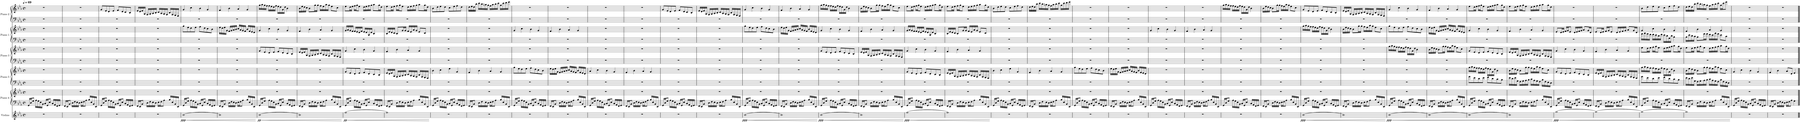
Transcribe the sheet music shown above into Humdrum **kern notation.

**kern	**dynam	**kern	**kern	**kern	**kern	**kern	**kern	**kern	**kern	**kern	**kern
*part6	*part6	*part5	*part5	*part4	*part4	*part3	*part3	*part2	*part2	*part1	*part1
*staff11	*staff11	*staff10	*staff9	*staff8	*staff7	*staff6	*staff5	*staff4	*staff3	*staff2	*staff1
*I"Violins	*	*I"Piano 4	*	*I"Piano 5	*	*I"Piano 3	*	*I"Piano 1	*	*I"Piano 2	*
*I'Vlns.	*	*I'Pno. 4	*	*I'Pno. 5	*	*I'Pno. 3	*	*I'Pno. 1	*	*I'Pno. 2	*
*clefG2	*	*clefF4	*clefG2	*clefF4	*clefG2	*clefF4	*clefG2	*clefF4	*clefG2	*clefF4	*clefG2
*k[b-e-a-]	*	*k[b-e-a-]	*k[b-e-a-]	*k[b-e-a-]	*k[b-e-a-]	*k[b-e-a-]	*k[b-e-a-]	*k[b-e-a-]	*k[b-e-a-]	*k[b-e-a-]	*k[b-e-a-]
*M4/4	*	*M4/4	*M4/4	*M4/4	*M4/4	*M4/4	*M4/4	*M4/4	*M4/4	*M4/4	*M4/4
*met(c)	*	*met(c)	*met(c)	*met(c)	*met(c)	*met(c)	*met(c)	*met(c)	*met(c)	*met(c)	*met(c)
*MM69	*	*MM69	*MM69	*MM69	*MM69	*MM69	*MM69	*MM69	*MM69	*MM69	*MM69
=1	=1	=1	=1	=1	=1	=1	=1	=1	=1	=1	=1
1r	.	16GG/LL	1r	1r	1r	1r	1r	1r	1r	1r	1r
.	.	16D/J	.	.	.	.	.	.	.	.	.
.	.	8G/J	.	.	.	.	.	.	.	.	.
.	.	16A-\LL	.	.	.	.	.	.	.	.	.
.	.	16G\	.	.	.	.	.	.	.	.	.
.	.	16E-\	.	.	.	.	.	.	.	.	.
.	.	16BB-\JJ	.	.	.	.	.	.	.	.	.
.	.	16C/LL	.	.	.	.	.	.	.	.	.
.	.	16GG/J	.	.	.	.	.	.	.	.	.
.	.	8E-/J	.	.	.	.	.	.	.	.	.
.	.	16C/LL	.	.	.	.	.	.	.	.	.
.	.	16AA-/	.	.	.	.	.	.	.	.	.
.	.	16FF/	.	.	.	.	.	.	.	.	.
.	.	16GG/JJ	.	.	.	.	.	.	.	.	.
=2	=2	=2	=2	=2	=2	=2	=2	=2	=2	=2	=2
1r	.	16FF/LL	1r	1r	1r	1r	1r	1r	1r	1r	1r
.	.	16EE-/J	.	.	.	.	.	.	.	.	.
.	.	8BB-/J	.	.	.	.	.	.	.	.	.
.	.	16D\LL	.	.	.	.	.	.	.	.	.
.	.	16F\	.	.	.	.	.	.	.	.	.
.	.	16E-\	.	.	.	.	.	.	.	.	.
.	.	16D\JJ	.	.	.	.	.	.	.	.	.
.	.	16E-\LL	.	.	.	.	.	.	.	.	.
.	.	16F\J	.	.	.	.	.	.	.	.	.
.	.	8A-\J	.	.	.	.	.	.	.	.	.
.	.	16B-/LL	.	.	.	.	.	.	.	.	.
.	.	16E-/	.	.	.	.	.	.	.	.	.
.	.	16BB-/	.	.	.	.	.	.	.	.	.
.	.	16EE-/JJ	.	.	.	.	.	.	.	.	.
=3	=3	=3	=3	=3	=3	=3	=3	=3	=3	=3	=3
1r	.	16GG/LL	1r	1r	1r	1r	1r	1r	1r	1r	8g/L
.	.	16D/J	.	.	.	.	.	.	.	.	.
.	.	8G/J	.	.	.	.	.	.	.	.	8e-/
.	.	16A-\LL	.	.	.	.	.	.	.	.	8d/
.	.	16G\	.	.	.	.	.	.	.	.	.
.	.	16E-\	.	.	.	.	.	.	.	.	8e-/J
.	.	16BB-\JJ	.	.	.	.	.	.	.	.	.
.	.	16C/LL	.	.	.	.	.	.	.	.	8f/L
.	.	16GG/J	.	.	.	.	.	.	.	.	.
.	.	8E-/J	.	.	.	.	.	.	.	.	8d/
.	.	16C/LL	.	.	.	.	.	.	.	.	8c/
.	.	16AA-/	.	.	.	.	.	.	.	.	.
.	.	16FF/	.	.	.	.	.	.	.	.	8B-/J
.	.	16GG/JJ	.	.	.	.	.	.	.	.	.
=4	=4	=4	=4	=4	=4	=4	=4	=4	=4	=4	=4
1r	.	16FF/LL	1r	1r	1r	1r	1r	1r	1r	1r	16e-/LL
.	.	16EE-/J	.	.	.	.	.	.	.	.	16d/
.	.	8BB-/J	.	.	.	.	.	.	.	.	16e-/
.	.	.	.	.	.	.	.	.	.	.	16G/JJ
.	.	16D\LL	.	.	.	.	.	.	.	.	16F/LL
.	.	16F\	.	.	.	.	.	.	.	.	16G/
.	.	16E-\	.	.	.	.	.	.	.	.	16A-/
.	.	16D\JJ	.	.	.	.	.	.	.	.	16B-/JJ
.	.	16E-\LL	.	.	.	.	.	.	.	.	16c/LL
.	.	16F\J	.	.	.	.	.	.	.	.	16A-/
.	.	8A-\J	.	.	.	.	.	.	.	.	16G/
.	.	.	.	.	.	.	.	.	.	.	16F/JJ
.	.	16B-/LL	.	.	.	.	.	.	.	.	16B-/LL
.	.	16E-/	.	.	.	.	.	.	.	.	16F/
.	.	16BB-/	.	.	.	.	.	.	.	.	16E-/
.	.	16EE-/JJ	.	.	.	.	.	.	.	.	16D/JJ
=5	=5	=5	=5	=5	=5	=5	=5	=5	=5	=5	=5
!	!LO:HP:b	!	!	!	!	!	!	!	!	!	!
!	!LO:DY:n=1:b	!	!	!	!	!	!	!	!	!	!
[1b-	< ppp	16GG/LL	1r	1r	1r	1r	1r	1r	8gg\L	1r	4g/
.	.	16D/J	.	.	.	.	.	.	.	.	.
.	.	8G/J	.	.	.	.	.	.	8ee-\	.	.
.	.	16A-\LL	.	.	.	.	.	.	8dd\	.	4cc\
.	.	16G\	.	.	.	.	.	.	.	.	.
.	.	16E-\	.	.	.	.	.	.	8ee-\J	.	.
.	.	16BB-\JJ	.	.	.	.	.	.	.	.	.
.	.	16C/LL	.	.	.	.	.	.	8ff\L	.	4b-\
.	.	16GG/J	.	.	.	.	.	.	.	.	.
.	.	8E-/J	.	.	.	.	.	.	8dd\	.	.
.	.	16C/LL	.	.	.	.	.	.	8cc\	.	4g/
.	.	16AA-/	.	.	.	.	.	.	.	.	.
.	.	16FF/	.	.	.	.	.	.	8b-\J	.	.
.	.	16GG/JJ	.	.	.	.	.	.	.	.	.
=6	=6	=6	=6	=6	=6	=6	=6	=6	=6	=6	=6
1b-]	.	16FF/LL	1r	1r	1r	1r	1r	1r	16ee-\LL	1r	4f/
.	.	16EE-/J	.	.	.	.	.	.	16dd\	.	.
.	.	8BB-/J	.	.	.	.	.	.	16ee-\	.	.
.	.	.	.	.	.	.	.	.	16g\JJ	.	.
.	.	16D\LL	.	.	.	.	.	.	16f/LL	.	4b-\
.	.	16F\	.	.	.	.	.	.	16g/	.	.
.	.	16E-\	.	.	.	.	.	.	16a-/	.	.
.	.	16D\JJ	.	.	.	.	.	.	16b-/JJ	.	.
.	.	16E-\LL	.	.	.	.	.	.	16cc/LL	.	4a-/
.	.	16F\J	.	.	.	.	.	.	16a-/	.	.
.	.	8A-\J	.	.	.	.	.	.	16g/	.	.
.	.	.	.	.	.	.	.	.	16f/JJ	.	.
.	.	16B-/LL	.	.	.	.	.	.	16b-/LL	.	4g/
.	.	16E-/	.	.	.	.	.	.	16f/	.	.
.	.	16BB-/	.	.	.	.	.	.	16e-/	.	.
.	.	16EE-/JJ	.	.	.	.	.	.	16d/JJ	.	.
.	[	.	.	.	.	.	.	.	.	.	.
=7	=7	=7	=7	=7	=7	=7	=7	=7	=7	=7	=7
!	!LO:HP:b	!	!	!	!	!	!	!	!	!	!
!	!LO:DY:n=1:b	!	!	!	!	!	!	!	!	!	!
[1b-	< pp	16GG/LL	1r	1r	1r	1r	8g/L	1r	4g/	1r	16gg\LL
.	.	16D/J	.	.	.	.	.	.	.	.	16aa-\
.	.	8G/J	.	.	.	.	8e-/	.	.	.	16gg\
.	.	.	.	.	.	.	.	.	.	.	16ff\JJ
.	.	16A-\LL	.	.	.	.	8d/	.	4cc\	.	16ff\LL
.	.	16G\	.	.	.	.	.	.	.	.	16ee-\
.	.	16E-\	.	.	.	.	8e-/J	.	.	.	16dd\
.	.	16BB-\JJ	.	.	.	.	.	.	.	.	16ff\JJ
.	.	16C/LL	.	.	.	.	8f/L	.	4b-\	.	16ee-\LL
.	.	16GG/J	.	.	.	.	.	.	.	.	16dd\
.	.	8E-/J	.	.	.	.	8d/	.	.	.	16g\
.	.	.	.	.	.	.	.	.	.	.	16dd\JJ
.	.	16C/LL	.	.	.	.	8c/	.	4g/	.	4b-\
.	.	16AA-/	.	.	.	.	.	.	.	.	.
.	.	16FF/	.	.	.	.	8B-/J	.	.	.	.
.	.	16GG/JJ	.	.	.	.	.	.	.	.	.
=8	=8	=8	=8	=8	=8	=8	=8	=8	=8	=8	=8
1b-]	.	16FF/LL	1r	1r	1r	1r	16e-/LL	1r	4f/	1r	16b-\LL
.	.	16EE-/J	.	.	.	.	16d/	.	.	.	16ee-\
.	.	8BB-/J	.	.	.	.	16e-/	.	.	.	16dd\
.	.	.	.	.	.	.	16G/JJ	.	.	.	16cc\JJ
.	.	16D\LL	.	.	.	.	16F/LL	.	4b-\	.	8b-\L
.	.	16F\	.	.	.	.	16G/	.	.	.	.
.	.	16E-\	.	.	.	.	16A-/	.	.	.	16gg\L
.	.	16D\JJ	.	.	.	.	16B-/JJ	.	.	.	16gg\JJ
.	.	16E-\LL	.	.	.	.	16c/LL	.	4a-/	.	16ff\LL
.	.	16F\J	.	.	.	.	16A-/	.	.	.	16ee-\
.	.	8A-\J	.	.	.	.	16G/	.	.	.	16aa-\
.	.	.	.	.	.	.	16F/JJ	.	.	.	16gg\JJ
.	.	16B-/LL	.	.	.	.	16B-/LL	.	4g/	.	8ee-\L
.	.	16E-/	.	.	.	.	16F/	.	.	.	.
.	.	16BB-/	.	.	.	.	16E-/	.	.	.	8cc\J
.	.	16EE-/JJ	.	.	.	.	16D/JJ	.	.	.	.
.	[	.	.	.	.	.	.	.	.	.	.
=9	=9	=9	=9	=9	=9	=9	=9	=9	=9	=9	=9
!	!LO:HP:b	!	!	!	!	!	!	!	!	!	!
!	!LO:DY:n=1:b	!	!	!	!	!	!	!	!	!	!
[1ff	< pp	16GG/LL	1r	1r	8g/L	1r	4g/	1r	16g/LL	1r	8ee-\L
.	.	16D/J	.	.	.	.	.	.	16a-/	.	.
.	.	8G/J	.	.	8e-/	.	.	.	16g/	.	16dd\L
.	.	.	.	.	.	.	.	.	16f/JJ	.	16ee-\JJ
.	.	16A-\LL	.	.	8d/	.	4cc\	.	16f/LL	.	16ff\LL
.	.	16G\	.	.	.	.	.	.	16e-/	.	16gg\J
.	.	16E-\	.	.	8e-/J	.	.	.	16d/	.	8ee-\J
.	.	16BB-\JJ	.	.	.	.	.	.	16f/JJ	.	.
.	.	16C/LL	.	.	8f/L	.	4b-\	.	16e-/LL	.	16dd\LL
.	.	16GG/J	.	.	.	.	.	.	16d/	.	16ee-\
.	.	8E-/J	.	.	8d/	.	.	.	16G/	.	16ff\
.	.	.	.	.	.	.	.	.	16d/JJ	.	16gg\JJ
.	.	16C/LL	.	.	8c/	.	4g/	.	4B-/	.	8aa-\L
.	.	16AA-/	.	.	.	.	.	.	.	.	.
.	.	16FF/	.	.	8B-/J	.	.	.	.	.	16gg\L
.	.	16GG/JJ	.	.	.	.	.	.	.	.	16dd\JJ
=10	=10	=10	=10	=10	=10	=10	=10	=10	=10	=10	=10
1ff]	.	16FF/LL	1r	1r	16e-/LL	1r	4f/	1r	16B-/LL	1r	8ee-\L
.	.	16EE-/J	.	.	16d/	.	.	.	16e-/	.	.
.	.	8BB-/J	.	.	16e-/	.	.	.	16d/	.	16dd\L
.	.	.	.	.	16G/JJ	.	.	.	16c/JJ	.	16ee-\JJ
.	.	16D\LL	.	.	16F/LL	.	4b-\	.	8B-/L	.	16ff\LL
.	.	16F\	.	.	16G/	.	.	.	.	.	16gg\J
.	.	16E-\	.	.	16A-/	.	.	.	16g/L	.	8ee-\J
.	.	16D\JJ	.	.	16B-/JJ	.	.	.	16g/JJ	.	.
.	.	16E-\LL	.	.	16c/LL	.	4a-/	.	16f/LL	.	16dd\LL
.	.	16F\J	.	.	16A-/	.	.	.	16e-/	.	16ee-\
.	.	8A-\J	.	.	16G/	.	.	.	16a-/	.	16ff\
.	.	.	.	.	16F/JJ	.	.	.	16g/JJ	.	16gg\JJ
.	.	16B-/LL	.	.	16B-/LL	.	4g/	.	8e-/L	.	8aa-\L
.	.	16E-/	.	.	16F/	.	.	.	.	.	.
.	.	16BB-/	.	.	16E-/	.	.	.	8c/J	.	16gg\L
.	.	16EE-/JJ	.	.	16D/JJ	.	.	.	.	.	16dd\JJ
.	[	.	.	.	.	.	.	.	.	.	.
=11	=11	=11	=11	=11	=11	=11	=11	=11	=11	=11	=11
1r	.	16GG/LL	1r	1r	4b-\	1r	1r	1r	1r	1r	8b-\L
.	.	16D/J	.	.	.	.	.	.	.	.	.
.	.	8G/J	.	.	.	.	.	.	.	.	8dd\
.	.	16A-\LL	.	.	4cc\	.	.	.	.	.	8ee-\
.	.	16G\	.	.	.	.	.	.	.	.	.
.	.	16E-\	.	.	.	.	.	.	.	.	8dd\J
.	.	16BB-\JJ	.	.	.	.	.	.	.	.	.
.	.	16C/LL	.	.	4ee-\	.	.	.	.	.	8cc\L
.	.	16GG/J	.	.	.	.	.	.	.	.	.
.	.	8E-/J	.	.	.	.	.	.	.	.	8ee-\
.	.	16C/LL	.	.	4g/	.	.	.	.	.	8ff\
.	.	16AA-/	.	.	.	.	.	.	.	.	.
.	.	16FF/	.	.	.	.	.	.	.	.	8dd\J
.	.	16GG/JJ	.	.	.	.	.	.	.	.	.
=12	=12	=12	=12	=12	=12	=12	=12	=12	=12	=12	=12
1r	.	16FF/LL	1r	1r	4f/	1r	1r	1r	1r	1r	16dd\LL
.	.	16EE-/J	.	.	.	.	.	.	.	.	16ee-\
.	.	8BB-/J	.	.	.	.	.	.	.	.	16dd\
.	.	.	.	.	.	.	.	.	.	.	16bb-\JJ
.	.	16D\LL	.	.	4b-\	.	.	.	.	.	16ccc\LL
.	.	16F\	.	.	.	.	.	.	.	.	16bb-\
.	.	16E-\	.	.	.	.	.	.	.	.	16aan\
.	.	16D\JJ	.	.	.	.	.	.	.	.	16gg\JJ
.	.	16E-\LL	.	.	4a-/	.	.	.	.	.	16ff\LL
.	.	16F\J	.	.	.	.	.	.	.	.	16aa\
.	.	8A-\J	.	.	.	.	.	.	.	.	16bb-\
.	.	.	.	.	.	.	.	.	.	.	16ccc\JJ
.	.	16B-/LL	.	.	4g/	.	.	.	.	.	16gg\LL
.	.	16E-/	.	.	.	.	.	.	.	.	16ccc\
.	.	16BB-/	.	.	.	.	.	.	.	.	16ddd\
.	.	16EE-/JJ	.	.	.	.	.	.	.	.	16eee-\JJ
=13	=13	=13	=13	=13	=13	=13	=13	=13	=13	=13	=13
1r	.	16GG/LL	1r	1r	8gg\L	1r	1r	1r	4g/	1r	1r
.	.	16D/J	.	.	.	.	.	.	.	.	.
.	.	8G/J	.	.	8ee-\	.	.	.	.	.	.
.	.	16A-\LL	.	.	8dd\	.	.	.	4cc\	.	.
.	.	16G\	.	.	.	.	.	.	.	.	.
.	.	16E-\	.	.	8ee-\J	.	.	.	.	.	.
.	.	16BB-\JJ	.	.	.	.	.	.	.	.	.
.	.	16C/LL	.	.	8ff\L	.	.	.	4b-\	.	.
.	.	16GG/J	.	.	.	.	.	.	.	.	.
.	.	8E-/J	.	.	8dd\	.	.	.	.	.	.
.	.	16C/LL	.	.	8cc\	.	.	.	4g/	.	.
.	.	16AA-/	.	.	.	.	.	.	.	.	.
.	.	16FF/	.	.	8b-\J	.	.	.	.	.	.
.	.	16GG/JJ	.	.	.	.	.	.	.	.	.
=14	=14	=14	=14	=14	=14	=14	=14	=14	=14	=14	=14
1r	.	16FF/LL	1r	1r	16ee-\LL	1r	1r	1r	4f/	1r	1r
.	.	16EE-/J	.	.	16dd\	.	.	.	.	.	.
.	.	8BB-/J	.	.	16ee-\	.	.	.	.	.	.
.	.	.	.	.	16g\JJ	.	.	.	.	.	.
.	.	16D\LL	.	.	16f/LL	.	.	.	4b-\	.	.
.	.	16F\	.	.	16g/	.	.	.	.	.	.
.	.	16E-\	.	.	16a-/	.	.	.	.	.	.
.	.	16D\JJ	.	.	16b-/JJ	.	.	.	.	.	.
.	.	16E-\LL	.	.	16cc/LL	.	.	.	4a-/	.	.
.	.	16F\J	.	.	16a-/	.	.	.	.	.	.
.	.	8A-\J	.	.	16g/	.	.	.	.	.	.
.	.	.	.	.	16f/JJ	.	.	.	.	.	.
.	.	16B-/LL	.	.	16b-/LL	.	.	.	4g/	.	.
.	.	16E-/	.	.	16f/	.	.	.	.	.	.
.	.	16BB-/	.	.	16e-/	.	.	.	.	.	.
.	.	16EE-/JJ	.	.	16d/JJ	.	.	.	.	.	.
=15	=15	=15	=15	=15	=15	=15	=15	=15	=15	=15	=15
1r	.	16GG/LL	1r	1r	4a-/	1r	1r	1r	1r	1r	1r
.	.	16D/J	.	.	.	.	.	.	.	.	.
.	.	8G/J	.	.	.	.	.	.	.	.	.
.	.	16A-\LL	.	.	4cc\	.	.	.	.	.	.
.	.	16G\	.	.	.	.	.	.	.	.	.
.	.	16E-\	.	.	.	.	.	.	.	.	.
.	.	16BB-\JJ	.	.	.	.	.	.	.	.	.
.	.	16C/LL	.	.	4b-\	.	.	.	.	.	.
.	.	16GG/J	.	.	.	.	.	.	.	.	.
.	.	8E-/J	.	.	.	.	.	.	.	.	.
.	.	16C/LL	.	.	4g/	.	.	.	.	.	.
.	.	16AA-/	.	.	.	.	.	.	.	.	.
.	.	16FF/	.	.	.	.	.	.	.	.	.
.	.	16GG/JJ	.	.	.	.	.	.	.	.	.
=16	=16	=16	=16	=16	=16	=16	=16	=16	=16	=16	=16
1r	.	16FF/LL	1r	1r	4f/	1r	1r	1r	1r	1r	1r
.	.	16EE-/J	.	.	.	.	.	.	.	.	.
.	.	8BB-/J	.	.	.	.	.	.	.	.	.
.	.	16D\LL	.	.	4b-\	.	.	.	.	.	.
.	.	16F\	.	.	.	.	.	.	.	.	.
.	.	16E-\	.	.	.	.	.	.	.	.	.
.	.	16D\JJ	.	.	.	.	.	.	.	.	.
.	.	16E-\LL	.	.	4a-/	.	.	.	.	.	.
.	.	16F\J	.	.	.	.	.	.	.	.	.
.	.	8A-\J	.	.	.	.	.	.	.	.	.
.	.	16B-/LL	.	.	4g/	.	.	.	.	.	.
.	.	16E-/	.	.	.	.	.	.	.	.	.
.	.	16BB-/	.	.	.	.	.	.	.	.	.
.	.	16EE-/JJ	.	.	.	.	.	.	.	.	.
=17	=17	=17	=17	=17	=17	=17	=17	=17	=17	=17	=17
1r	.	16GG/LL	1r	1r	1r	1r	1r	1r	1r	1r	8g/L
.	.	16D/J	.	.	.	.	.	.	.	.	.
.	.	8G/J	.	.	.	.	.	.	.	.	8e-/
.	.	16A-\LL	.	.	.	.	.	.	.	.	8d/
.	.	16G\	.	.	.	.	.	.	.	.	.
.	.	16E-\	.	.	.	.	.	.	.	.	8e-/J
.	.	16BB-\JJ	.	.	.	.	.	.	.	.	.
.	.	16C/LL	.	.	.	.	.	.	.	.	8f/L
.	.	16GG/J	.	.	.	.	.	.	.	.	.
.	.	8E-/J	.	.	.	.	.	.	.	.	8d/
.	.	16C/LL	.	.	.	.	.	.	.	.	8c/
.	.	16AA-/	.	.	.	.	.	.	.	.	.
.	.	16FF/	.	.	.	.	.	.	.	.	8B-/J
.	.	16GG/JJ	.	.	.	.	.	.	.	.	.
=18	=18	=18	=18	=18	=18	=18	=18	=18	=18	=18	=18
1r	.	16FF/LL	1r	1r	1r	1r	1r	1r	1r	1r	16e-/LL
.	.	16EE-/J	.	.	.	.	.	.	.	.	16d/
.	.	8BB-/J	.	.	.	.	.	.	.	.	16e-/
.	.	.	.	.	.	.	.	.	.	.	16G/JJ
.	.	16D\LL	.	.	.	.	.	.	.	.	16F/LL
.	.	16F\	.	.	.	.	.	.	.	.	16G/
.	.	16E-\	.	.	.	.	.	.	.	.	16A-/
.	.	16D\JJ	.	.	.	.	.	.	.	.	16B-/JJ
.	.	16E-\LL	.	.	.	.	.	.	.	.	16c/LL
.	.	16F\J	.	.	.	.	.	.	.	.	16A-/
.	.	8A-\J	.	.	.	.	.	.	.	.	16G/
.	.	.	.	.	.	.	.	.	.	.	16F/JJ
.	.	16B-/LL	.	.	.	.	.	.	.	.	16B-/LL
.	.	16E-/	.	.	.	.	.	.	.	.	16F/
.	.	16BB-/	.	.	.	.	.	.	.	.	16E-/
.	.	16EE-/JJ	.	.	.	.	.	.	.	.	16D/JJ
=19	=19	=19	=19	=19	=19	=19	=19	=19	=19	=19	=19
!	!LO:HP:b	!	!	!	!	!	!	!	!	!	!
!	!LO:DY:n=1:b	!	!	!	!	!	!	!	!	!	!
[1b-	< ppp	16GG/LL	1r	1r	1r	1r	1r	1r	8gg\L	1r	4g/
.	.	16D/J	.	.	.	.	.	.	.	.	.
.	.	8G/J	.	.	.	.	.	.	8ee-\	.	.
.	.	16A-\LL	.	.	.	.	.	.	8dd\	.	4cc\
.	.	16G\	.	.	.	.	.	.	.	.	.
.	.	16E-\	.	.	.	.	.	.	8ee-\J	.	.
.	.	16BB-\JJ	.	.	.	.	.	.	.	.	.
.	.	16C/LL	.	.	.	.	.	.	8ff\L	.	4b-\
.	.	16GG/J	.	.	.	.	.	.	.	.	.
.	.	8E-/J	.	.	.	.	.	.	8dd\	.	.
.	.	16C/LL	.	.	.	.	.	.	8cc\	.	4g/
.	.	16AA-/	.	.	.	.	.	.	.	.	.
.	.	16FF/	.	.	.	.	.	.	8b-\J	.	.
.	.	16GG/JJ	.	.	.	.	.	.	.	.	.
=20	=20	=20	=20	=20	=20	=20	=20	=20	=20	=20	=20
1b-]	.	16FF/LL	1r	1r	1r	1r	1r	1r	16ee-\LL	1r	4f/
.	.	16EE-/J	.	.	.	.	.	.	16dd\	.	.
.	.	8BB-/J	.	.	.	.	.	.	16ee-\	.	.
.	.	.	.	.	.	.	.	.	16g\JJ	.	.
.	.	16D\LL	.	.	.	.	.	.	16f/LL	.	4b-\
.	.	16F\	.	.	.	.	.	.	16g/	.	.
.	.	16E-\	.	.	.	.	.	.	16a-/	.	.
.	.	16D\JJ	.	.	.	.	.	.	16b-/JJ	.	.
.	.	16E-\LL	.	.	.	.	.	.	16cc/LL	.	4a-/
.	.	16F\J	.	.	.	.	.	.	16a-/	.	.
.	.	8A-\J	.	.	.	.	.	.	16g/	.	.
.	.	.	.	.	.	.	.	.	16f/JJ	.	.
.	.	16B-/LL	.	.	.	.	.	.	16b-/LL	.	4g/
.	.	16E-/	.	.	.	.	.	.	16f/	.	.
.	.	16BB-/	.	.	.	.	.	.	16e-/	.	.
.	.	16EE-/JJ	.	.	.	.	.	.	16d/JJ	.	.
.	[	.	.	.	.	.	.	.	.	.	.
=21	=21	=21	=21	=21	=21	=21	=21	=21	=21	=21	=21
!	!LO:HP:b	!	!	!	!	!	!	!	!	!	!
!	!LO:DY:n=1:b	!	!	!	!	!	!	!	!	!	!
[1b-	< ppp	16GG/LL	1r	1r	1r	1r	8g/L	1r	4g/	1r	16gg\LL
.	.	16D/J	.	.	.	.	.	.	.	.	16aa-\
.	.	8G/J	.	.	.	.	8e-/	.	.	.	16gg\
.	.	.	.	.	.	.	.	.	.	.	16ff\JJ
.	.	16A-\LL	.	.	.	.	8d/	.	4cc\	.	16ff\LL
.	.	16G\	.	.	.	.	.	.	.	.	16ee-\
.	.	16E-\	.	.	.	.	8e-/J	.	.	.	16dd\
.	.	16BB-\JJ	.	.	.	.	.	.	.	.	16ff\JJ
.	.	16C/LL	.	.	.	.	8f/L	.	4b-\	.	16ee-\LL
.	.	16GG/J	.	.	.	.	.	.	.	.	16dd\
.	.	8E-/J	.	.	.	.	8d/	.	.	.	16g\
.	.	.	.	.	.	.	.	.	.	.	16dd\JJ
.	.	16C/LL	.	.	.	.	8c/	.	4g/	.	4b-\
.	.	16AA-/	.	.	.	.	.	.	.	.	.
.	.	16FF/	.	.	.	.	8B-/J	.	.	.	.
.	.	16GG/JJ	.	.	.	.	.	.	.	.	.
=22	=22	=22	=22	=22	=22	=22	=22	=22	=22	=22	=22
1b-]	.	16FF/LL	1r	1r	1r	1r	16e-/LL	1r	4f/	1r	16b-\LL
.	.	16EE-/J	.	.	.	.	16d/	.	.	.	16ee-\
.	.	8BB-/J	.	.	.	.	16e-/	.	.	.	16dd\
.	.	.	.	.	.	.	16G/JJ	.	.	.	16cc\JJ
.	.	16D\LL	.	.	.	.	16F/LL	.	4b-\	.	8b-\L
.	.	16F\	.	.	.	.	16G/	.	.	.	.
.	.	16E-\	.	.	.	.	16A-/	.	.	.	16gg\L
.	.	16D\JJ	.	.	.	.	16B-/JJ	.	.	.	16gg\JJ
.	.	16E-\LL	.	.	.	.	16c/LL	.	4a-/	.	16ff\LL
.	.	16F\J	.	.	.	.	16A-/	.	.	.	16ee-\
.	.	8A-\J	.	.	.	.	16G/	.	.	.	16aa-\
.	.	.	.	.	.	.	16F/JJ	.	.	.	16gg\JJ
.	.	16B-/LL	.	.	.	.	16B-/LL	.	4g/	.	8ee-\L
.	.	16E-/	.	.	.	.	16F/	.	.	.	.
.	.	16BB-/	.	.	.	.	16E-/	.	.	.	8cc\J
.	.	16EE-/JJ	.	.	.	.	16D/JJ	.	.	.	.
.	[	.	.	.	.	.	.	.	.	.	.
=23	=23	=23	=23	=23	=23	=23	=23	=23	=23	=23	=23
!	!LO:HP:b	!	!	!	!	!	!	!	!	!	!
!	!LO:DY:n=1:b	!	!	!	!	!	!	!	!	!	!
[1ff	< ppp	16GG/LL	1r	1r	8g/L	1r	4g/	1r	16g/LL	1r	8ee-\L
.	.	16D/J	.	.	.	.	.	.	16a-/	.	.
.	.	8G/J	.	.	8e-/	.	.	.	16g/	.	16dd\L
.	.	.	.	.	.	.	.	.	16f/JJ	.	16ee-\JJ
.	.	16A-\LL	.	.	8d/	.	4cc\	.	16f/LL	.	16ff\LL
.	.	16G\	.	.	.	.	.	.	16e-/	.	16gg\J
.	.	16E-\	.	.	8e-/J	.	.	.	16d/	.	8ee-\J
.	.	16BB-\JJ	.	.	.	.	.	.	16f/JJ	.	.
.	.	16C/LL	.	.	8f/L	.	4b-\	.	16e-/LL	.	16dd\LL
.	.	16GG/J	.	.	.	.	.	.	16d/	.	16ee-\
.	.	8E-/J	.	.	8d/	.	.	.	16G/	.	16ff\
.	.	.	.	.	.	.	.	.	16d/JJ	.	16gg\JJ
.	.	16C/LL	.	.	8c/	.	4g/	.	4B-/	.	8aa-\L
.	.	16AA-/	.	.	.	.	.	.	.	.	.
.	.	16FF/	.	.	8B-/J	.	.	.	.	.	16gg\L
.	.	16GG/JJ	.	.	.	.	.	.	.	.	16dd\JJ
=24	=24	=24	=24	=24	=24	=24	=24	=24	=24	=24	=24
1ff]	.	16FF/LL	1r	1r	16e-/LL	1r	4f/	1r	16B-/LL	1r	8ee-\L
.	.	16EE-/J	.	.	16d/	.	.	.	16e-/	.	.
.	.	8BB-/J	.	.	16e-/	.	.	.	16d/	.	16dd\L
.	.	.	.	.	16G/JJ	.	.	.	16c/JJ	.	16ee-\JJ
.	.	16D\LL	.	.	16F/LL	.	4b-\	.	8B-/L	.	16ff\LL
.	.	16F\	.	.	16G/	.	.	.	.	.	16gg\J
.	.	16E-\	.	.	16A-/	.	.	.	16g/L	.	8ee-\J
.	.	16D\JJ	.	.	16B-/JJ	.	.	.	16g/JJ	.	.
.	.	16E-\LL	.	.	16c/LL	.	4a-/	.	16f/LL	.	16dd\LL
.	.	16F\J	.	.	16A-/	.	.	.	16e-/	.	16ee-\
.	.	8A-\J	.	.	16G/	.	.	.	16a-/	.	16ff\
.	.	.	.	.	16F/JJ	.	.	.	16g/JJ	.	16gg\JJ
.	.	16B-/LL	.	.	16B-/LL	.	4g/	.	8e-/L	.	8aa-\L
.	.	16E-/	.	.	16F/	.	.	.	.	.	.
.	.	16BB-/	.	.	16E-/	.	.	.	8c/J	.	16gg\L
.	.	16EE-/JJ	.	.	16D/JJ	.	.	.	.	.	16dd\JJ
.	[	.	.	.	.	.	.	.	.	.	.
=25	=25	=25	=25	=25	=25	=25	=25	=25	=25	=25	=25
1r	.	16GG/LL	1r	1r	4b-\	1r	1r	1r	1r	1r	8b-\L
.	.	16D/J	.	.	.	.	.	.	.	.	.
.	.	8G/J	.	.	.	.	.	.	.	.	8dd\
.	.	16A-\LL	.	.	4cc\	.	.	.	.	.	8ee-\
.	.	16G\	.	.	.	.	.	.	.	.	.
.	.	16E-\	.	.	.	.	.	.	.	.	8dd\J
.	.	16BB-\JJ	.	.	.	.	.	.	.	.	.
.	.	16C/LL	.	.	4ee-\	.	.	.	.	.	8cc\L
.	.	16GG/J	.	.	.	.	.	.	.	.	.
.	.	8E-/J	.	.	.	.	.	.	.	.	8ee-\
.	.	16C/LL	.	.	4g/	.	.	.	.	.	8ff\
.	.	16AA-/	.	.	.	.	.	.	.	.	.
.	.	16FF/	.	.	.	.	.	.	.	.	8dd\J
.	.	16GG/JJ	.	.	.	.	.	.	.	.	.
=26	=26	=26	=26	=26	=26	=26	=26	=26	=26	=26	=26
1r	.	16FF/LL	1r	1r	4f/	1r	1r	1r	1r	1r	16dd\LL
.	.	16EE-/J	.	.	.	.	.	.	.	.	16ee-\
.	.	8BB-/J	.	.	.	.	.	.	.	.	16dd\
.	.	.	.	.	.	.	.	.	.	.	16bb-\JJ
.	.	16D\LL	.	.	4b-\	.	.	.	.	.	16ccc\LL
.	.	16F\	.	.	.	.	.	.	.	.	16bb-\
.	.	16E-\	.	.	.	.	.	.	.	.	16aan\
.	.	16D\JJ	.	.	.	.	.	.	.	.	16gg\JJ
.	.	16E-\LL	.	.	4a-/	.	.	.	.	.	16ff\LL
.	.	16F\J	.	.	.	.	.	.	.	.	16aa\
.	.	8A-\J	.	.	.	.	.	.	.	.	16bb-\
.	.	.	.	.	.	.	.	.	.	.	16ccc\JJ
.	.	16B-/LL	.	.	4g/	.	.	.	.	.	16gg\LL
.	.	16E-/	.	.	.	.	.	.	.	.	16ccc\
.	.	16BB-/	.	.	.	.	.	.	.	.	16ddd\
.	.	16EE-/JJ	.	.	.	.	.	.	.	.	16eee-\JJ
=27	=27	=27	=27	=27	=27	=27	=27	=27	=27	=27	=27
1r	.	16GG/LL	1r	1r	8gg\L	1r	1r	1r	1r	1r	1r
.	.	16D/J	.	.	.	.	.	.	.	.	.
.	.	8G/J	.	.	8ee-\	.	.	.	.	.	.
.	.	16A-\LL	.	.	8dd\	.	.	.	.	.	.
.	.	16G\	.	.	.	.	.	.	.	.	.
.	.	16E-\	.	.	8ee-\J	.	.	.	.	.	.
.	.	16BB-\JJ	.	.	.	.	.	.	.	.	.
.	.	16C/LL	.	.	8ff\L	.	.	.	.	.	.
.	.	16GG/J	.	.	.	.	.	.	.	.	.
.	.	8E-/J	.	.	8dd\	.	.	.	.	.	.
.	.	16C/LL	.	.	8cc\	.	.	.	.	.	.
.	.	16AA-/	.	.	.	.	.	.	.	.	.
.	.	16FF/	.	.	8b-\J	.	.	.	.	.	.
.	.	16GG/JJ	.	.	.	.	.	.	.	.	.
=28	=28	=28	=28	=28	=28	=28	=28	=28	=28	=28	=28
1r	.	16FF/LL	1r	1r	16ee-\LL	1r	1r	1r	1r	1r	1r
.	.	16EE-/J	.	.	16dd\	.	.	.	.	.	.
.	.	8BB-/J	.	.	16ee-\	.	.	.	.	.	.
.	.	.	.	.	16g\JJ	.	.	.	.	.	.
.	.	16D\LL	.	.	16f/LL	.	.	.	.	.	.
.	.	16F\	.	.	16g/	.	.	.	.	.	.
.	.	16E-\	.	.	16a-/	.	.	.	.	.	.
.	.	16D\JJ	.	.	16b-/JJ	.	.	.	.	.	.
.	.	16E-\LL	.	.	16cc/LL	.	.	.	.	.	.
.	.	16F\J	.	.	16a-/	.	.	.	.	.	.
.	.	8A-\J	.	.	16g/	.	.	.	.	.	.
.	.	.	.	.	16f/JJ	.	.	.	.	.	.
.	.	16B-/LL	.	.	16b-/LL	.	.	.	.	.	.
.	.	16E-/	.	.	16f/	.	.	.	.	.	.
.	.	16BB-/	.	.	16e-/	.	.	.	.	.	.
.	.	16EE-/JJ	.	.	16d/JJ	.	.	.	.	.	.
=29	=29	=29	=29	=29	=29	=29	=29	=29	=29	=29	=29
1r	.	16GG/LL	1r	1r	1r	1r	1r	1r	4g/	1r	1r
.	.	16D/J	.	.	.	.	.	.	.	.	.
.	.	8G/J	.	.	.	.	.	.	.	.	.
.	.	16A-\LL	.	.	.	.	.	.	4cc\	.	.
.	.	16G\	.	.	.	.	.	.	.	.	.
.	.	16E-\	.	.	.	.	.	.	.	.	.
.	.	16BB-\JJ	.	.	.	.	.	.	.	.	.
.	.	16C/LL	.	.	.	.	.	.	4b-\	.	.
.	.	16GG/J	.	.	.	.	.	.	.	.	.
.	.	8E-/J	.	.	.	.	.	.	.	.	.
.	.	16C/LL	.	.	.	.	.	.	4g/	.	.
.	.	16AA-/	.	.	.	.	.	.	.	.	.
.	.	16FF/	.	.	.	.	.	.	.	.	.
.	.	16GG/JJ	.	.	.	.	.	.	.	.	.
=30	=30	=30	=30	=30	=30	=30	=30	=30	=30	=30	=30
1r	.	16FF/LL	1r	1r	1r	1r	1r	1r	4f/	1r	1r
.	.	16EE-/J	.	.	.	.	.	.	.	.	.
.	.	8BB-/J	.	.	.	.	.	.	.	.	.
.	.	16D\LL	.	.	.	.	.	.	4b-\	.	.
.	.	16F\	.	.	.	.	.	.	.	.	.
.	.	16E-\	.	.	.	.	.	.	.	.	.
.	.	16D\JJ	.	.	.	.	.	.	.	.	.
.	.	16E-\LL	.	.	.	.	.	.	4a-/	.	.
.	.	16F\J	.	.	.	.	.	.	.	.	.
.	.	8A-\J	.	.	.	.	.	.	.	.	.
.	.	16B-/LL	.	.	.	.	.	.	4g/	.	.
.	.	16E-/	.	.	.	.	.	.	.	.	.
.	.	16BB-/	.	.	.	.	.	.	.	.	.
.	.	16EE-/JJ	.	.	.	.	.	.	.	.	.
=31	=31	=31	=31	=31	=31	=31	=31	=31	=31	=31	=31
1r	.	16GG/LL	1r	1r	1r	1r	1r	1r	1r	1r	16gg\LL
.	.	16D/J	.	.	.	.	.	.	.	.	16aa-\
.	.	8G/J	.	.	.	.	.	.	.	.	16gg\
.	.	.	.	.	.	.	.	.	.	.	16ff\JJ
.	.	16A-\LL	.	.	.	.	.	.	.	.	16ff\LL
.	.	16G\	.	.	.	.	.	.	.	.	16ee-\
.	.	16E-\	.	.	.	.	.	.	.	.	16dd\
.	.	16BB-\JJ	.	.	.	.	.	.	.	.	16ff\JJ
.	.	16C/LL	.	.	.	.	.	.	.	.	16ee-\LL
.	.	16GG/J	.	.	.	.	.	.	.	.	16dd\
.	.	8E-/J	.	.	.	.	.	.	.	.	16g\
.	.	.	.	.	.	.	.	.	.	.	16dd\JJ
.	.	16C/LL	.	.	.	.	.	.	.	.	4b-\
.	.	16AA-/	.	.	.	.	.	.	.	.	.
.	.	16FF/	.	.	.	.	.	.	.	.	.
.	.	16GG/JJ	.	.	.	.	.	.	.	.	.
=32	=32	=32	=32	=32	=32	=32	=32	=32	=32	=32	=32
1r	.	16FF/LL	1r	1r	1r	1r	1r	1r	1r	1r	16b-\LL
.	.	16EE-/J	.	.	.	.	.	.	.	.	16ee-\
.	.	8BB-/J	.	.	.	.	.	.	.	.	16dd\
.	.	.	.	.	.	.	.	.	.	.	16cc\JJ
.	.	16D\LL	.	.	.	.	.	.	.	.	8b-\L
.	.	16F\	.	.	.	.	.	.	.	.	.
.	.	16E-\	.	.	.	.	.	.	.	.	16gg\L
.	.	16D\JJ	.	.	.	.	.	.	.	.	16gg\JJ
.	.	16E-\LL	.	.	.	.	.	.	.	.	16ff\LL
.	.	16F\J	.	.	.	.	.	.	.	.	16ee-\
.	.	8A-\J	.	.	.	.	.	.	.	.	16aa-\
.	.	.	.	.	.	.	.	.	.	.	16gg\JJ
.	.	16B-/LL	.	.	.	.	.	.	.	.	8ee-\L
.	.	16E-/	.	.	.	.	.	.	.	.	.
.	.	16BB-/	.	.	.	.	.	.	.	.	8cc\J
.	.	16EE-/JJ	.	.	.	.	.	.	.	.	.
=33	=33	=33	=33	=33	=33	=33	=33	=33	=33	=33	=33
!	!LO:HP:b	!	!	!	!	!	!	!	!	!	!
!	!LO:DY:n=1:b	!	!	!	!	!	!	!	!	!	!
[1b-	< ppp	16GG/LL	1r	1r	1r	1r	1r	1r	16gg\LL	1r	8g/L
.	.	16D/J	.	.	.	.	.	.	16aa-\	.	.
.	.	8G/J	.	.	.	.	.	.	16gg\	.	8e-/
.	.	.	.	.	.	.	.	.	16ff\JJ	.	.
.	.	16A-\LL	.	.	.	.	.	.	16ff\LL	.	8d/
.	.	16G\	.	.	.	.	.	.	16ee-\	.	.
.	.	16E-\	.	.	.	.	.	.	16dd\	.	8e-/J
.	.	16BB-\JJ	.	.	.	.	.	.	16ff\JJ	.	.
.	.	16C/LL	.	.	.	.	.	.	16ee-\LL	.	8f/L
.	.	16GG/J	.	.	.	.	.	.	16dd\	.	.
.	.	8E-/J	.	.	.	.	.	.	16g\	.	8d/
.	.	.	.	.	.	.	.	.	16dd\JJ	.	.
.	.	16C/LL	.	.	.	.	.	.	4b-\	.	8c/
.	.	16AA-/	.	.	.	.	.	.	.	.	.
.	.	16FF/	.	.	.	.	.	.	.	.	8B-/J
.	.	16GG/JJ	.	.	.	.	.	.	.	.	.
=34	=34	=34	=34	=34	=34	=34	=34	=34	=34	=34	=34
1b-]	.	16FF/LL	1r	1r	1r	1r	1r	1r	16b-\LL	1r	16e-/LL
.	.	16EE-/J	.	.	.	.	.	.	16ee-\	.	16d/
.	.	8BB-/J	.	.	.	.	.	.	16dd\	.	16e-/
.	.	.	.	.	.	.	.	.	16cc\JJ	.	16G/JJ
.	.	16D\LL	.	.	.	.	.	.	8b-\L	.	16F/LL
.	.	16F\	.	.	.	.	.	.	.	.	16G/
.	.	16E-\	.	.	.	.	.	.	16gg\L	.	16A-/
.	.	16D\JJ	.	.	.	.	.	.	16gg\JJ	.	16B-/JJ
.	.	16E-\LL	.	.	.	.	.	.	16ff\LL	.	16c/LL
.	.	16F\J	.	.	.	.	.	.	16ee-\	.	16A-/
.	.	8A-\J	.	.	.	.	.	.	16aa-\	.	16G/
.	.	.	.	.	.	.	.	.	16gg\JJ	.	16F/JJ
.	.	16B-/LL	.	.	.	.	.	.	8ee-\L	.	16B-/LL
.	.	16E-/	.	.	.	.	.	.	.	.	16F/
.	.	16BB-/	.	.	.	.	.	.	8cc\J	.	16E-/
.	.	16EE-/JJ	.	.	.	.	.	.	.	.	16D/JJ
.	[	.	.	.	.	.	.	.	.	.	.
=35	=35	=35	=35	=35	=35	=35	=35	=35	=35	=35	=35
!	!LO:HP:b	!	!	!	!	!	!	!	!	!	!
!	!LO:DY:n=1:b	!	!	!	!	!	!	!	!	!	!
[1b-	< ppp	16GG/LL	1r	1r	1r	1r	16gg\LL	1r	8gg\L	1r	4g/
.	.	16D/J	.	.	.	.	16aa-\	.	.	.	.
.	.	8G/J	.	.	.	.	16gg\	.	8ee-\	.	.
.	.	.	.	.	.	.	16ff\JJ	.	.	.	.
.	.	16A-\LL	.	.	.	.	16ff\LL	.	8dd\	.	4cc\
.	.	16G\	.	.	.	.	16ee-\	.	.	.	.
.	.	16E-\	.	.	.	.	16dd\	.	8ee-\J	.	.
.	.	16BB-\JJ	.	.	.	.	16ff\JJ	.	.	.	.
.	.	16C/LL	.	.	.	.	16ee-\LL	.	8ff\L	.	4b-\
.	.	16GG/J	.	.	.	.	16dd\	.	.	.	.
.	.	8E-/J	.	.	.	.	16g\	.	8dd\	.	.
.	.	.	.	.	.	.	16dd\JJ	.	.	.	.
.	.	16C/LL	.	.	.	.	4b-\	.	8cc\	.	4g/
.	.	16AA-/	.	.	.	.	.	.	.	.	.
.	.	16FF/	.	.	.	.	.	.	8b-\J	.	.
.	.	16GG/JJ	.	.	.	.	.	.	.	.	.
=36	=36	=36	=36	=36	=36	=36	=36	=36	=36	=36	=36
1b-_	.	16FF/LL	1r	1r	1r	1r	16b-\LL	1r	16ee-\LL	1r	4f/
.	.	16EE-/J	.	.	.	.	16ee-\	.	16dd\	.	.
.	.	8BB-/J	.	.	.	.	16dd\	.	16ee-\	.	.
.	.	.	.	.	.	.	16cc\JJ	.	16g\JJ	.	.
.	.	16D\LL	.	.	.	.	8b-\L	.	16f/LL	.	4b-\
.	.	16F\	.	.	.	.	.	.	16g/	.	.
.	.	16E-\	.	.	.	.	16gg\L	.	16a-/	.	.
.	.	16D\JJ	.	.	.	.	16gg\JJ	.	16b-/JJ	.	.
.	.	16E-\LL	.	.	.	.	16ff\LL	.	16cc/LL	.	4a-/
.	.	16F\J	.	.	.	.	16ee-\	.	16a-/	.	.
.	.	8A-\J	.	.	.	.	16aa-\	.	16g/	.	.
.	.	.	.	.	.	.	16gg\JJ	.	16f/JJ	.	.
.	.	16B-/LL	.	.	.	.	8ee-\L	.	16b-/LL	.	4g/
.	.	16E-/	.	.	.	.	.	.	16f/	.	.
.	.	16BB-/	.	.	.	.	8cc\J	.	16e-/	.	.
.	.	16EE-/JJ	.	.	.	.	.	.	16d/JJ	.	.
=37	=37	=37	=37	=37	=37	=37	=37	=37	=37	=37	=37
1b-_	.	16GG/LL	1r	8g\L	16gg\LL	1r	8g/L	1r	4g/	1r	8ee-\L
.	.	16D/J	.	.	16aa-\	.	.	.	.	.	.
.	.	8G/J	.	8e-\	16gg\	.	8e-/	.	.	.	16dd\L
.	.	.	.	.	16ff\JJ	.	.	.	.	.	16ee-\JJ
.	.	16A-\LL	.	8d\	16ff\LL	.	8d/	.	4cc\	.	16ff\LL
.	.	16G\	.	.	16ee-\	.	.	.	.	.	16gg\J
.	.	16E-\	.	8e-\J	16dd\	.	8e-/J	.	.	.	8ee-\J
.	.	16BB-\JJ	.	.	16ff\JJ	.	.	.	.	.	.
.	.	16C/LL	.	8f\L	16ee-\LL	.	8f/L	.	4b-\	.	16dd\LL
.	.	16GG/J	.	.	16dd\	.	.	.	.	.	16ee-\
.	.	8E-/J	.	8d\	16g\	.	8d/	.	.	.	16ff\
.	.	.	.	.	16dd\JJ	.	.	.	.	.	16gg\JJ
.	.	16C/LL	.	8c\	4b-\	.	8c/	.	4g/	.	8aa-\L
.	.	16AA-/	.	.	.	.	.	.	.	.	.
.	.	16FF/	.	8B-\J	.	.	8B-/J	.	.	.	16gg\L
.	.	16GG/JJ	.	.	.	.	.	.	.	.	16dd\JJ
=38	=38	=38	=38	=38	=38	=38	=38	=38	=38	=38	=38
1b-]	.	16FF/LL	1r	16e-\LL	16b-\LL	1r	16e-/LL	1r	4f/	1r	8ee-\L
.	.	16EE-/J	.	16d\	16ee-\	.	16d/	.	.	.	.
.	.	8BB-/J	.	16e-\	16dd\	.	16e-/	.	.	.	16dd\L
.	.	.	.	16G\JJ	16cc\JJ	.	16G/JJ	.	.	.	16ee-\JJ
.	.	16D\LL	.	16F\LL	8b-\L	.	16F/LL	.	4b-\	.	16ff\LL
.	.	16F\	.	16G\	.	.	16G/	.	.	.	16gg\J
.	.	16E-\	.	16A-\	16gg\L	.	16A-/	.	.	.	8ee-\J
.	.	16D\JJ	.	16B-\JJ	16gg\JJ	.	16B-/JJ	.	.	.	.
.	.	16E-\LL	.	16c\LL	16ff\LL	.	16c/LL	.	4a-/	.	16dd\LL
.	.	16F\J	.	16A-\	16ee-\	.	16A-/	.	.	.	16ee-\
.	.	8A-\J	.	16G\	16aa-\	.	16G/	.	.	.	16ff\
.	.	.	.	16F\JJ	16gg\JJ	.	16F/JJ	.	.	.	16gg\JJ
.	.	16B-/LL	.	16B-\LL	8ee-\L	.	16B-/LL	.	4g/	.	8aa-\L
.	.	16E-/	.	16F\	.	.	16F/	.	.	.	.
.	.	16BB-/	.	16E-\	8cc\J	.	16E-/	.	.	.	16gg\L
.	.	16EE-/JJ	.	16D\JJ	.	.	16D/JJ	.	.	.	16dd\JJ
.	[	.	.	.	.	.	.	.	.	.	.
=39	=39	=39	=39	=39	=39	=39	=39	=39	=39	=39	=39
!	!LO:HP:b	!	!	!	!	!	!	!	!	!	!
!	!LO:DY:n=1:b	!	!	!	!	!	!	!	!	!	!
[1gg	< ppp	16GG/LL	1r	1r	8g/L	1r	4g/	1r	8e-/L	1r	1r
.	.	16D/J	.	.	.	.	.	.	.	.	.
.	.	8G/J	.	.	8e-/	.	.	.	16d/L	.	.
.	.	.	.	.	.	.	.	.	16e-/JJ	.	.
.	.	16A-\LL	.	.	8d/	.	4cc\	.	16f/LL	.	.
.	.	16G\	.	.	.	.	.	.	16g/J	.	.
.	.	16E-\	.	.	8e-/J	.	.	.	8e-/J	.	.
.	.	16BB-\JJ	.	.	.	.	.	.	.	.	.
.	.	16C/LL	.	.	8f/L	.	4b-\	.	16d/LL	.	.
.	.	16GG/J	.	.	.	.	.	.	16e-/	.	.
.	.	8E-/J	.	.	8d/	.	.	.	16f/	.	.
.	.	.	.	.	.	.	.	.	16g/JJ	.	.
.	.	16C/LL	.	.	8c/	.	4g/	.	8a-/L	.	.
.	.	16AA-/	.	.	.	.	.	.	.	.	.
.	.	16FF/	.	.	8B-/J	.	.	.	16g/L	.	.
.	.	16GG/JJ	.	.	.	.	.	.	16d/JJ	.	.
=40	=40	=40	=40	=40	=40	=40	=40	=40	=40	=40	=40
1gg_	.	16FF/LL	1r	1r	16e-/LL	1r	4f/	1r	8e-/L	1r	1r
.	.	16EE-/J	.	.	16d/	.	.	.	.	.	.
.	.	8BB-/J	.	.	16e-/	.	.	.	16d/L	.	.
.	.	.	.	.	16G/JJ	.	.	.	16e-/JJ	.	.
.	.	16D\LL	.	.	16F/LL	.	4b-\	.	16f/LL	.	.
.	.	16F\	.	.	16G/	.	.	.	16g/J	.	.
.	.	16E-\	.	.	16A-/	.	.	.	8e-/J	.	.
.	.	16D\JJ	.	.	16B-/JJ	.	.	.	.	.	.
.	.	16E-\LL	.	.	16c/LL	.	4a-/	.	16d/LL	.	.
.	.	16F\J	.	.	16A-/	.	.	.	16e-/	.	.
.	.	8A-\J	.	.	16G/	.	.	.	16f/	.	.
.	.	.	.	.	16F/JJ	.	.	.	16g/JJ	.	.
.	.	16B-/LL	.	.	16B-/LL	.	4g/	.	8a-/L	.	.
.	.	16E-/	.	.	16F/	.	.	.	.	.	.
.	.	16BB-/	.	.	16E-/	.	.	.	16g/L	.	.
.	.	16EE-/JJ	.	.	16D/JJ	.	.	.	16d/JJ	.	.
=41	=41	=41	=41	=41	=41	=41	=41	=41	=41	=41	=41
1gg_	.	16GG/LL	1r	8g\L	16gg\LL	1r	8ee-\L	16g\LL	4g/	1r	8b-\L
.	.	16D/J	.	.	16aa-\	.	.	16a-\	.	.	.
.	.	8G/J	.	8e-\	16gg\	.	16dd\L	16g\	.	.	8dd\
.	.	.	.	.	16ff\JJ	.	16ee-\JJ	16f\JJ	.	.	.
.	.	16A-\LL	.	8d\	16ff\LL	.	16ff\LL	16f\LL	4cc\	.	8ee-\
.	.	16G\	.	.	16ee-\	.	16gg\J	16e-\	.	.	.
.	.	16E-\	.	8e-\J	16dd\	.	8ee-\J	16d\	.	.	8dd\J
.	.	16BB-\JJ	.	.	16ff\JJ	.	.	16f\JJ	.	.	.
.	.	16C/LL	.	8f\L	16ee-\LL	.	16dd\LL	16e-\LL	4b-\	.	8cc\L
.	.	16GG/J	.	.	16dd\	.	16ee-\	16d\	.	.	.
.	.	8E-/J	.	8d\	16g\	.	16ff\	16G\	.	.	8ee-\
.	.	.	.	.	16dd\JJ	.	16gg\JJ	16d\JJ	.	.	.
.	.	16C/LL	.	8c\	4b-\	.	8aa-\L	4B-\	4g/	.	8ff\
.	.	16AA-/	.	.	.	.	.	.	.	.	.
.	.	16FF/	.	8B-\J	.	.	16gg\L	.	.	.	8dd\J
.	.	16GG/JJ	.	.	.	.	16dd\JJ	.	.	.	.
=42	=42	=42	=42	=42	=42	=42	=42	=42	=42	=42	=42
1gg]	.	16FF/LL	1r	16e-\LL	16b-\LL	1r	8ee-\L	16B-\LL	4f/	1r	16dd\LL
.	.	16EE-/J	.	16d\	16ee-\	.	.	16e-\	.	.	16ee-\
.	.	8BB-/J	.	16e-\	16dd\	.	16dd\L	16d\	.	.	16dd\
.	.	.	.	16G\JJ	16cc\JJ	.	16ee-\JJ	16c\JJ	.	.	16bb-\JJ
.	.	16D\LL	.	16F\LL	8b-\L	.	16ff\LL	8B-\L	4b-\	.	16ccc\LL
.	.	16F\	.	16G\	.	.	16gg\J	.	.	.	16bb-\
.	.	16E-\	.	16A-\	16gg\L	.	8ee-\J	16g\L	.	.	16aan\
.	.	16D\JJ	.	16B-\JJ	16gg\JJ	.	.	16g\JJ	.	.	16gg\JJ
.	.	16E-\LL	.	16c\LL	16ff\LL	.	16dd\LL	16f\LL	4a-/	.	16ff\LL
.	.	16F\J	.	16A-\	16ee-\	.	16ee-\	16e-\	.	.	16aa\
.	.	8A-\J	.	16G\	16aa-\	.	16ff\	16a-\	.	.	16bb-\
.	.	.	.	16F\JJ	16gg\JJ	.	16gg\JJ	16g\JJ	.	.	16ccc\JJ
.	.	16B-/LL	.	16B-\LL	8ee-\L	.	8aa-\L	8e-\L	4g/	.	16gg\LL
.	.	16E-/	.	16F\	.	.	.	.	.	.	16ccc\J
.	.	16BB-/	.	16E-\	8cc\J	.	16gg\L	8c\J	.	.	8eee-\J
.	.	16EE-/JJ	.	16D\JJ	.	.	16dd\JJ	.	.	.	.
.	[	.	.	.	.	.	.	.	.	.	.
=43	=43	=43	=43	=43	=43	=43	=43	=43	=43	=43	=43
1r	.	16GG/LL	1r	1r	4g/	1r	1r	1r	1r	1r	1r
.	.	16D/J	.	.	.	.	.	.	.	.	.
.	.	8G/J	.	.	.	.	.	.	.	.	.
.	.	16A-\LL	.	.	4cc\	.	.	.	.	.	.
.	.	16G\	.	.	.	.	.	.	.	.	.
.	.	16E-\	.	.	.	.	.	.	.	.	.
.	.	16BB-\JJ	.	.	.	.	.	.	.	.	.
.	.	16C/LL	.	.	4b-\	.	.	.	.	.	.
.	.	16GG/J	.	.	.	.	.	.	.	.	.
.	.	8E-/J	.	.	.	.	.	.	.	.	.
.	.	16C/LL	.	.	4g/	.	.	.	.	.	.
.	.	16AA-/	.	.	.	.	.	.	.	.	.
.	.	16FF/	.	.	.	.	.	.	.	.	.
.	.	16GG/JJ	.	.	.	.	.	.	.	.	.
=44	=44	=44	=44	=44	=44	=44	=44	=44	=44	=44	=44
1r	.	16FF/LL	1r	1r	4f/	1r	1r	1r	1r	1r	1r
.	.	16EE-/J	.	.	.	.	.	.	.	.	.
.	.	8BB-/J	.	.	.	.	.	.	.	.	.
.	.	16D\LL	.	.	4b-\	.	.	.	.	.	.
.	.	16F\	.	.	.	.	.	.	.	.	.
.	.	16E-\	.	.	.	.	.	.	.	.	.
.	.	16D\JJ	.	.	.	.	.	.	.	.	.
.	.	16E-\LL	.	.	8a-/L	.	.	.	.	.	.
.	.	16F\J	.	.	.	.	.	.	.	.	.
.	.	8A-\J	.	.	8d/J	.	.	.	.	.	.
.	.	4G\	.	.	4e-/	.	.	.	.	.	.
==	==	==	==	==	==	==	==	==	==	==	==
*-	*-	*-	*-	*-	*-	*-	*-	*-	*-	*-	*-
